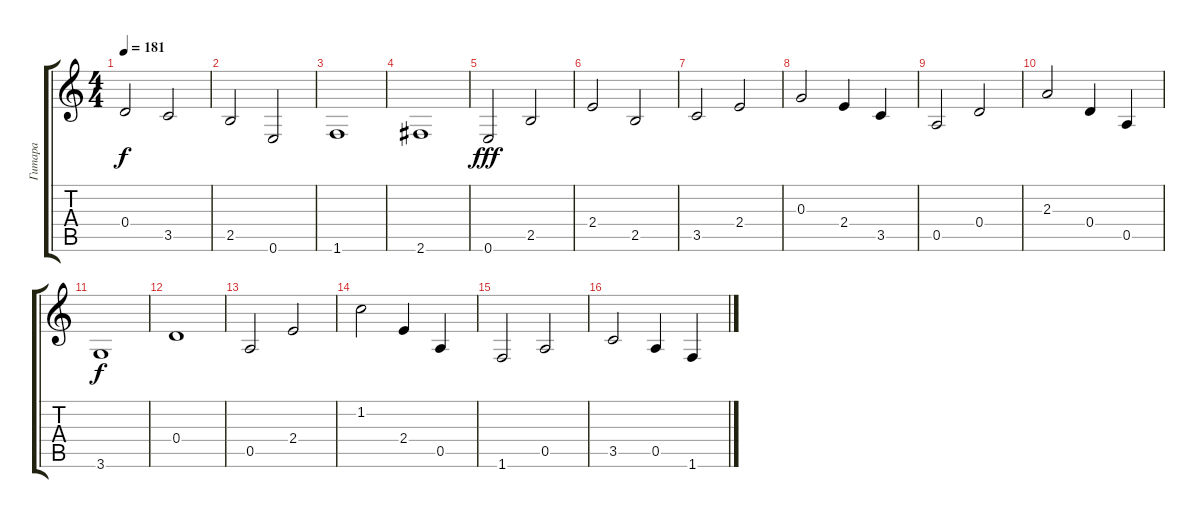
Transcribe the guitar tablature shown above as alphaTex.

\track ("Гитара" "Гитара") {instrument acousticguitarnylon}
\staff {score tabs}
\tuning (E4 B3 G3 D3 A2 E2) {hide}
\ts (4 4)
\tempo 181
\clef g2
\ks c
0.4.2{dy f} 3.5.2 |
2.5.2 0.6.2 |
1.6.1 |
2.6.1 |
0.6.2{dy fff} 2.5.2 |
2.4.2 2.5.2 |
3.5.2 2.4.2 |
0.3.2 2.4.4 3.5.4 |
0.5.2 0.4.2 |
2.3.2 0.4.4 0.5.4 |
3.6.1{dy f} |
0.4.1 |
0.5.2 2.4.2 |
1.2.2 2.4.4 0.5.4 |
1.6.2 0.5.2 |
3.5.2 0.5.4 1.6.4
